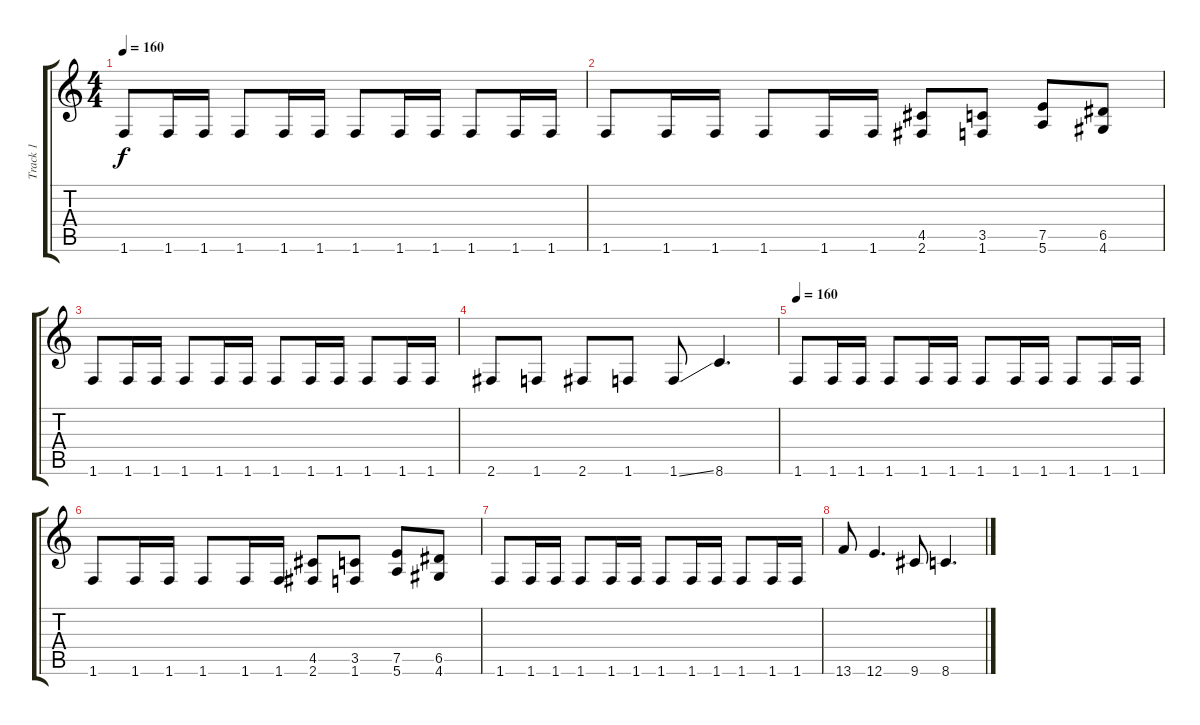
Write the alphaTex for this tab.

\track ("Track 1" "Track 1") {instrument overdrivenguitar}
\staff {score tabs}
\tuning (E4 B3 G3 D3 A2 E2) {hide}
\ts (4 4)
\tempo 160
\clef g2
\ks c
1.6.8{dy f} 1.6.16 1.6.16 1.6.8 1.6.16 1.6.16 1.6.8 1.6.16 1.6.16 1.6.8 1.6.16 1.6.16 |
1.6.8 1.6.16 1.6.16 1.6.8 1.6.16 1.6.16 (4.5 2.6).8 (3.5 1.6).8 (7.5 5.6).8 (6.5 4.6).8 |
1.6.8 1.6.16 1.6.16 1.6.8 1.6.16 1.6.16 1.6.8 1.6.16 1.6.16 1.6.8 1.6.16 1.6.16 |
2.6.8 1.6.8 2.6.8 1.6.8 1.6{ss}.8 8.6.4{d} |
\tempo 160
1.6.8 1.6.16 1.6.16 1.6.8 1.6.16 1.6.16 1.6.8 1.6.16 1.6.16 1.6.8 1.6.16 1.6.16 |
1.6.8 1.6.16 1.6.16 1.6.8 1.6.16 1.6.16 (4.5 2.6).8 (3.5 1.6).8 (7.5 5.6).8 (6.5 4.6).8 |
1.6.8 1.6.16 1.6.16 1.6.8 1.6.16 1.6.16 1.6.8 1.6.16 1.6.16 1.6.8 1.6.16 1.6.16 |
13.6.8 12.6.4{d} 9.6.8 8.6.4{d}
